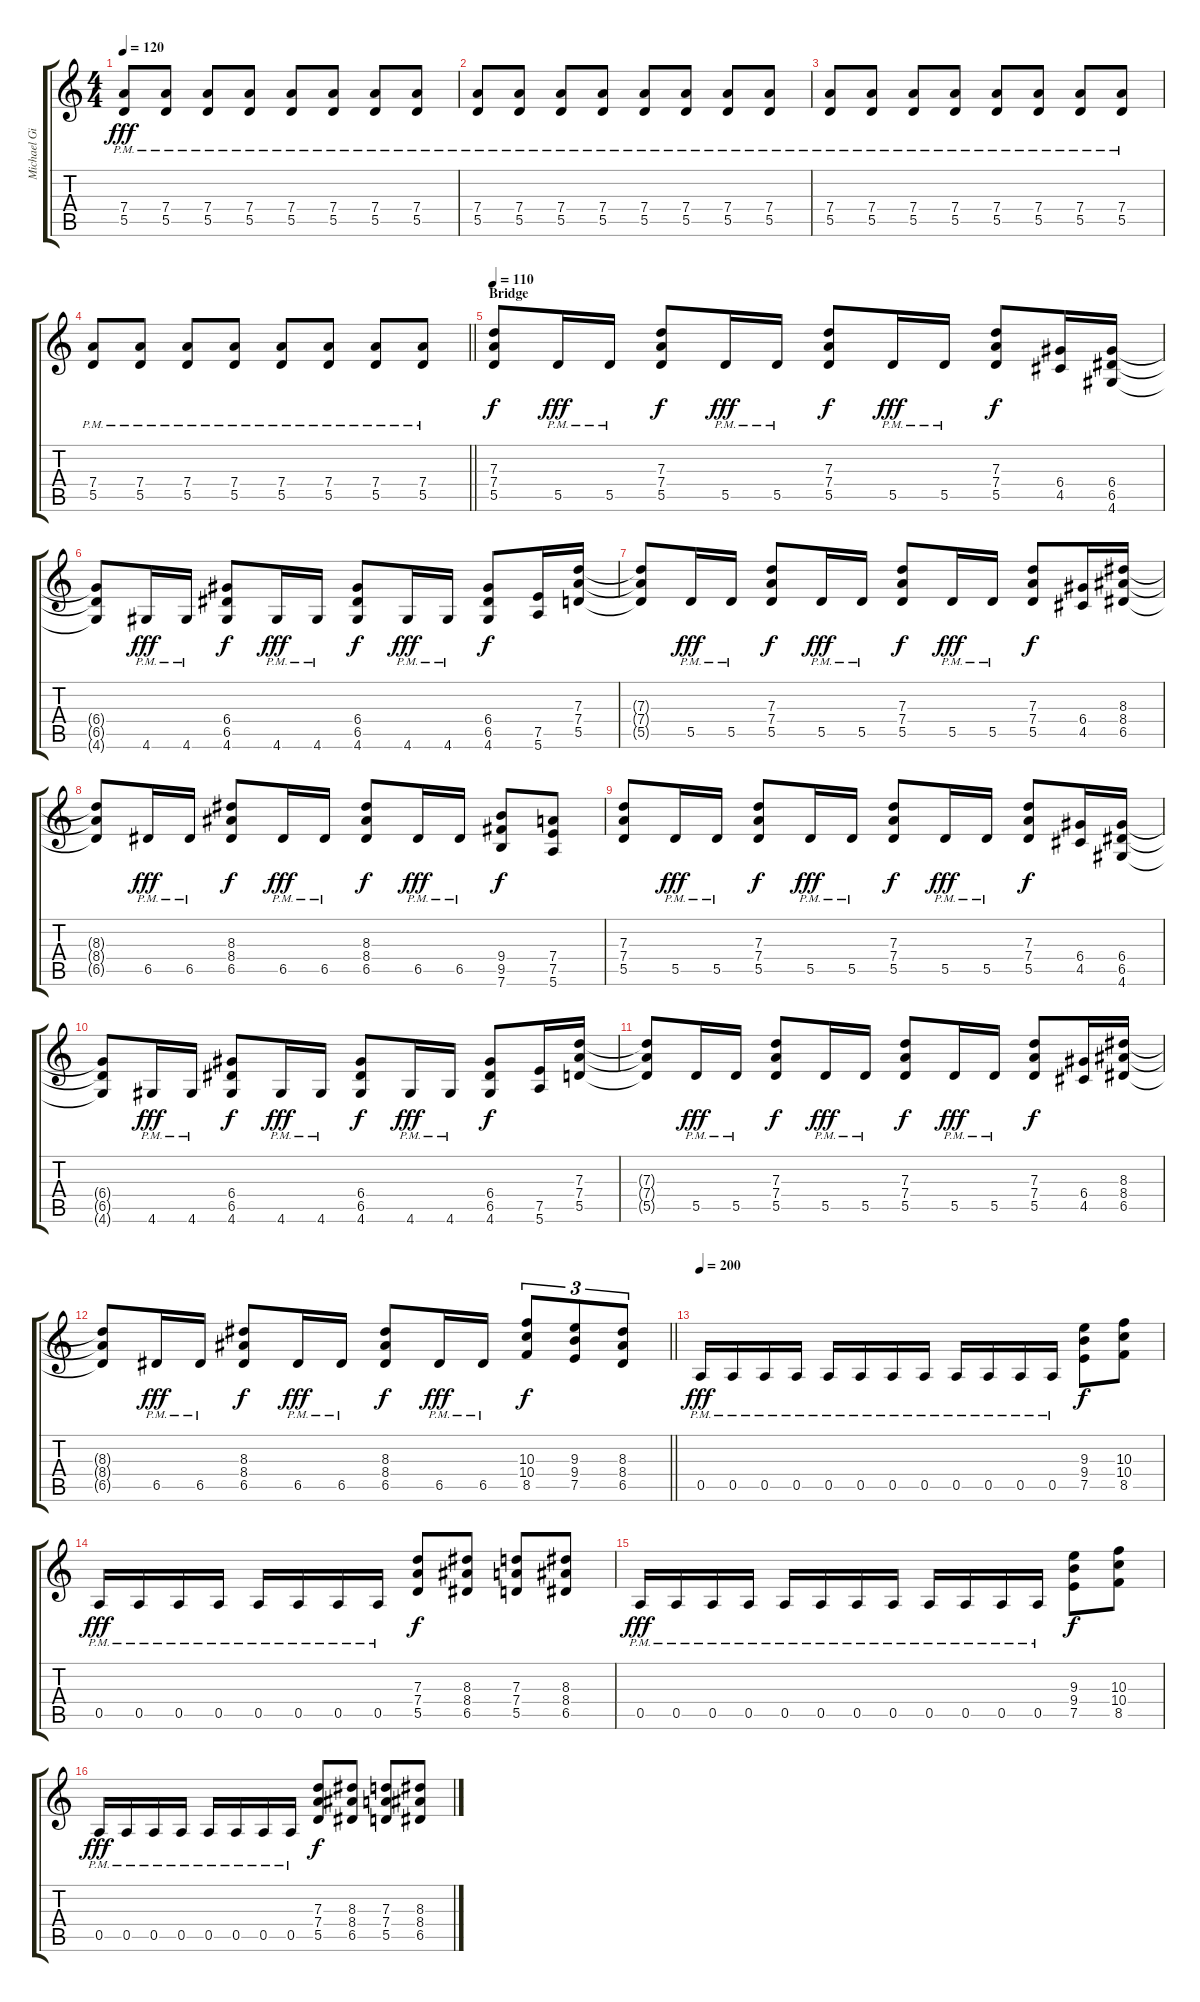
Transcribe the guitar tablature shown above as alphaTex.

\track ("Michael Gilbert" "Michael Gi") {instrument distortionguitar}
\staff {score tabs}
\tuning (E4 B3 G3 D3 A2 E2) {hide}
\ts (4 4)
\tempo 120
\clef g2
\ks c
(7.4{pm} 5.5{pm}).8{dy fff} (7.4{pm} 5.5{pm}).8 (7.4{pm} 5.5{pm}).8 (7.4{pm} 5.5{pm}).8 (7.4{pm} 5.5{pm}).8 (7.4{pm} 5.5{pm}).8 (7.4{pm} 5.5{pm}).8 (7.4{pm} 5.5{pm}).8 |
(7.4{pm} 5.5{pm}).8 (7.4{pm} 5.5{pm}).8 (7.4{pm} 5.5{pm}).8 (7.4{pm} 5.5{pm}).8 (7.4{pm} 5.5{pm}).8 (7.4{pm} 5.5{pm}).8 (7.4{pm} 5.5{pm}).8 (7.4{pm} 5.5{pm}).8 |
(7.4{pm} 5.5{pm}).8 (7.4{pm} 5.5{pm}).8 (7.4{pm} 5.5{pm}).8 (7.4{pm} 5.5{pm}).8 (7.4{pm} 5.5{pm}).8 (7.4{pm} 5.5{pm}).8 (7.4{pm} 5.5{pm}).8 (7.4{pm} 5.5{pm}).8 |
\barLineRight lightlight
(7.4{pm} 5.5{pm}).8 (7.4{pm} 5.5{pm}).8 (7.4{pm} 5.5{pm}).8 (7.4{pm} 5.5{pm}).8 (7.4{pm} 5.5{pm}).8 (7.4{pm} 5.5{pm}).8 (7.4{pm} 5.5{pm}).8 (7.4{pm} 5.5{pm}).8 |
\section ("" "Bridge")
\tempo 110
(7.3 7.4 5.5).8{dy f} 5.5{pm}.16{dy fff} 5.5{pm}.16 (7.3 7.4 5.5).8{dy f} 5.5{pm}.16{dy fff} 5.5{pm}.16 (7.3 7.4 5.5).8{dy f} 5.5{pm}.16{dy fff} 5.5{pm}.16 (7.3 7.4 5.5).8{dy f} (6.4 4.5).16 (6.4 6.5 4.6).16 |
(6.4{t} 6.5{t} 4.6{t}).8 4.6{pm}.16{dy fff} 4.6{pm}.16 (6.4 6.5 4.6).8{dy f} 4.6{pm}.16{dy fff} 4.6{pm}.16 (6.4 6.5 4.6).8{dy f} 4.6{pm}.16{dy fff} 4.6{pm}.16 (6.4 6.5 4.6).8{dy f} (7.5 5.6).16 (7.3 7.4 5.5).16 |
(7.3{t} 7.4{t} 5.5{t}).8 5.5{pm}.16{dy fff} 5.5{pm}.16 (7.3 7.4 5.5).8{dy f} 5.5{pm}.16{dy fff} 5.5{pm}.16 (7.3 7.4 5.5).8{dy f} 5.5{pm}.16{dy fff} 5.5{pm}.16 (7.3 7.4 5.5).8{dy f} (6.4 4.5).16 (8.3 8.4 6.5).16 |
(8.3{t} 8.4{t} 6.5{t}).8 6.5{pm}.16{dy fff} 6.5{pm}.16 (8.3 8.4 6.5).8{dy f} 6.5{pm}.16{dy fff} 6.5{pm}.16 (8.3 8.4 6.5).8{dy f} 6.5{pm}.16{dy fff} 6.5{pm}.16 (9.4 9.5 7.6).8{dy f} (7.4 7.5 5.6).8 |
(7.3 7.4 5.5).8 5.5{pm}.16{dy fff} 5.5{pm}.16 (7.3 7.4 5.5).8{dy f} 5.5{pm}.16{dy fff} 5.5{pm}.16 (7.3 7.4 5.5).8{dy f} 5.5{pm}.16{dy fff} 5.5{pm}.16 (7.3 7.4 5.5).8{dy f} (6.4 4.5).16 (6.4 6.5 4.6).16 |
(6.4{t} 6.5{t} 4.6{t}).8 4.6{pm}.16{dy fff} 4.6{pm}.16 (6.4 6.5 4.6).8{dy f} 4.6{pm}.16{dy fff} 4.6{pm}.16 (6.4 6.5 4.6).8{dy f} 4.6{pm}.16{dy fff} 4.6{pm}.16 (6.4 6.5 4.6).8{dy f} (7.5 5.6).16 (7.3 7.4 5.5).16 |
(7.3{t} 7.4{t} 5.5{t}).8 5.5{pm}.16{dy fff} 5.5{pm}.16 (7.3 7.4 5.5).8{dy f} 5.5{pm}.16{dy fff} 5.5{pm}.16 (7.3 7.4 5.5).8{dy f} 5.5{pm}.16{dy fff} 5.5{pm}.16 (7.3 7.4 5.5).8{dy f} (6.4 4.5).16 (8.3 8.4 6.5).16 |
\barLineRight lightlight
(8.3{t} 8.4{t} 6.5{t}).8 6.5{pm}.16{dy fff} 6.5{pm}.16 (8.3 8.4 6.5).8{dy f} 6.5{pm}.16{dy fff} 6.5{pm}.16 (8.3 8.4 6.5).8{dy f} 6.5{pm}.16{dy fff} 6.5{pm}.16 (10.3 10.4 8.5).8{tu (3 2) dy f} (9.3 9.4 7.5).8{tu (3 2)} (8.3 8.4 6.5).8{tu (3 2)} |
\tempo 200
0.5{pm}.16{dy fff} 0.5{pm}.16 0.5{pm}.16 0.5{pm}.16 0.5{pm}.16 0.5{pm}.16 0.5{pm}.16 0.5{pm}.16 0.5{pm}.16 0.5{pm}.16 0.5{pm}.16 0.5{pm}.16 (9.3 9.4 7.5).8{dy f} (10.3 10.4 8.5).8 |
0.5{pm}.16{dy fff} 0.5{pm}.16 0.5{pm}.16 0.5{pm}.16 0.5{pm}.16 0.5{pm}.16 0.5{pm}.16 0.5{pm}.16 (7.3 7.4 5.5).8{dy f} (8.3 8.4 6.5).8 (7.3 7.4 5.5).8 (8.3 8.4 6.5).8 |
0.5{pm}.16{dy fff} 0.5{pm}.16 0.5{pm}.16 0.5{pm}.16 0.5{pm}.16 0.5{pm}.16 0.5{pm}.16 0.5{pm}.16 0.5{pm}.16 0.5{pm}.16 0.5{pm}.16 0.5{pm}.16 (9.3 9.4 7.5).8{dy f} (10.3 10.4 8.5).8 |
0.5{pm}.16{dy fff} 0.5{pm}.16 0.5{pm}.16 0.5{pm}.16 0.5{pm}.16 0.5{pm}.16 0.5{pm}.16 0.5{pm}.16 (7.3 7.4 5.5).8{dy f} (8.3 8.4 6.5).8 (7.3 7.4 5.5).8 (8.3 8.4 6.5).8
